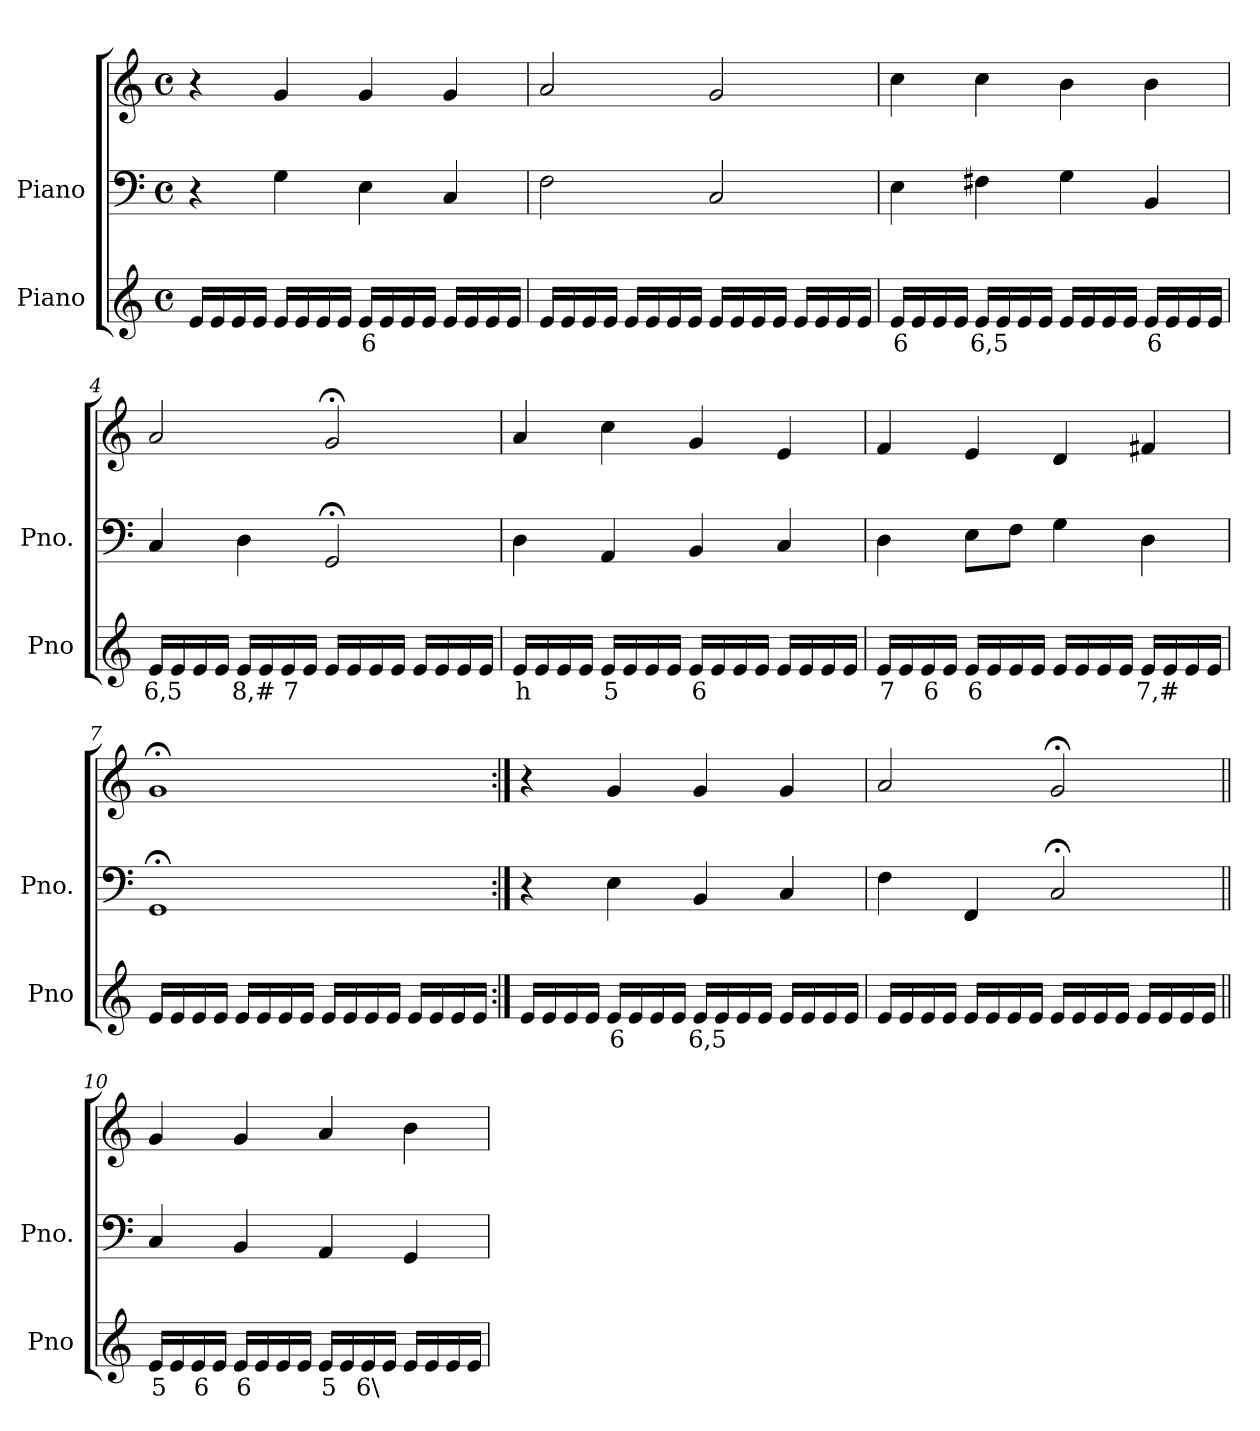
**kern	**text	**kern	**kern
*part2	*part2	*part1	*part1
*staff3	*staff3	*staff2	*staff1
*I"Piano	*	*I"Piano	*
*I'Pno	*	*I'Pno.	*
*clefG2	*	*clefF4	*clefG2
*k[]	*	*k[]	*k[]
*M4/4	*	*M4/4	*M4/4
*met(c)	*	*met(c)	*met(c)
=1	=1	=1	=1
16e/LL	.	4r	4r
16e/	.	.	.
16e/	.	.	.
16e/JJ	.	.	.
16e/LL	.	4G\	4g/
16e/	.	.	.
16e/	.	.	.
16e/JJ	.	.	.
!	!LO:LY:b	!	!
16e/LL	6	4E\	4g/
16e/	.	.	.
16e/	.	.	.
16e/JJ	.	.	.
16e/LL	.	4C/	4g/
16e/	.	.	.
16e/	.	.	.
16e/JJ	.	.	.
=2	=2	=2	=2
16e/LL	.	2F\	2a/
16e/	.	.	.
16e/	.	.	.
16e/JJ	.	.	.
16e/LL	.	.	.
16e/	.	.	.
16e/	.	.	.
16e/JJ	.	.	.
16e/LL	.	2C/	2g/
16e/	.	.	.
16e/	.	.	.
16e/JJ	.	.	.
16e/LL	.	.	.
16e/	.	.	.
16e/	.	.	.
16e/JJ	.	.	.
=3	=3	=3	=3
!	!LO:LY:b	!	!
16e/LL	6	4E\	4cc\
16e/	.	.	.
16e/	.	.	.
16e/JJ	.	.	.
!	!LO:LY:b	!	!
16e/LL	6,5	4F#X\	4cc\
16e/	.	.	.
16e/	.	.	.
16e/JJ	.	.	.
16e/LL	.	4G\	4b\
16e/	.	.	.
16e/	.	.	.
16e/JJ	.	.	.
!	!LO:LY:b	!	!
16e/LL	6	4BB/	4b\
16e/	.	.	.
16e/	.	.	.
16e/JJ	.	.	.
=4	=4	=4	=4
!	!LO:LY:b	!	!
16e/LL	6,5	4C/	2a/
16e/	.	.	.
16e/	.	.	.
16e/JJ	.	.	.
!	!LO:LY:b	!	!
16e/LL	8,#	4D\	.
16e/	.	.	.
!	!LO:LY:b	!	!
16e/	7	.	.
16e/JJ	.	.	.
16e/LL	.	2GG;</	2g;</
16e/	.	.	.
16e/	.	.	.
16e/JJ	.	.	.
16e/LL	.	.	.
16e/	.	.	.
16e/	.	.	.
16e/JJ	.	.	.
=5	=5	=5	=5
!	!LO:LY:b	!	!
16e/LL	h	4D\	4a/
16e/	.	.	.
16e/	.	.	.
16e/JJ	.	.	.
!	!LO:LY:b	!	!
16e/LL	5	4AA/	4cc\
16e/	.	.	.
16e/	.	.	.
16e/JJ	.	.	.
!	!LO:LY:b	!	!
16e/LL	6	4BB/	4g/
16e/	.	.	.
16e/	.	.	.
16e/JJ	.	.	.
16e/LL	.	4C/	4e/
16e/	.	.	.
16e/	.	.	.
16e/JJ	.	.	.
=6	=6	=6	=6
!	!LO:LY:b	!	!
16e/LL	7	4D\	4f/
16e/	.	.	.
!	!LO:LY:b	!	!
16e/	6	.	.
16e/JJ	.	.	.
!	!LO:LY:b	!	!
16e/LL	6	8E\L	4e/
16e/	.	.	.
16e/	.	8F\J	.
16e/JJ	.	.	.
16e/LL	.	4G\	4d/
16e/	.	.	.
16e/	.	.	.
16e/JJ	.	.	.
!	!LO:LY:b	!	!
16e/LL	7,#	4D\	4f#X/
16e/	.	.	.
16e/	.	.	.
16e/JJ	.	.	.
=7	=7	=7	=7
16e/LL	.	1GG;<	1g;<
16e/	.	.	.
16e/	.	.	.
16e/JJ	.	.	.
16e/LL	.	.	.
16e/	.	.	.
16e/	.	.	.
16e/JJ	.	.	.
16e/LL	.	.	.
16e/	.	.	.
16e/	.	.	.
16e/JJ	.	.	.
16e/LL	.	.	.
16e/	.	.	.
16e/	.	.	.
16e/JJ	.	.	.
=8:|!	=8:|!	=8:|!	=8:|!
16e/LL	.	4r	4r
16e/	.	.	.
16e/	.	.	.
16e/JJ	.	.	.
!	!LO:LY:b	!	!
16e/LL	6	4E\	4g/
16e/	.	.	.
16e/	.	.	.
16e/JJ	.	.	.
!	!LO:LY:b	!	!
16e/LL	6,5	4BB/	4g/
16e/	.	.	.
16e/	.	.	.
16e/JJ	.	.	.
16e/LL	.	4C/	4g/
16e/	.	.	.
16e/	.	.	.
16e/JJ	.	.	.
=9	=9	=9	=9
16e/LL	.	4F\	2a/
16e/	.	.	.
16e/	.	.	.
16e/JJ	.	.	.
16e/LL	.	4FF/	.
16e/	.	.	.
16e/	.	.	.
16e/JJ	.	.	.
16e/LL	.	2C;</	2g;</
16e/	.	.	.
16e/	.	.	.
16e/JJ	.	.	.
16e/LL	.	.	.
16e/	.	.	.
16e/	.	.	.
16e/JJ	.	.	.
=10||	=10||	=10||	=10||
!	!LO:LY:b	!	!
16e/LL	5	4C/	4g/
16e/	.	.	.
!	!LO:LY:b	!	!
16e/	6	.	.
16e/JJ	.	.	.
!	!LO:LY:b	!	!
16e/LL	6	4BB/	4g/
16e/	.	.	.
16e/	.	.	.
16e/JJ	.	.	.
!	!LO:LY:b	!	!
16e/LL	5	4AA/	4a/
16e/	.	.	.
!	!LO:LY:b	!	!
16e/	6\	.	.
16e/JJ	.	.	.
16e/LL	.	4GG/	4b\
16e/	.	.	.
16e/	.	.	.
16e/JJ	.	.	.
=	=	=	=
*-	*-	*-	*-
